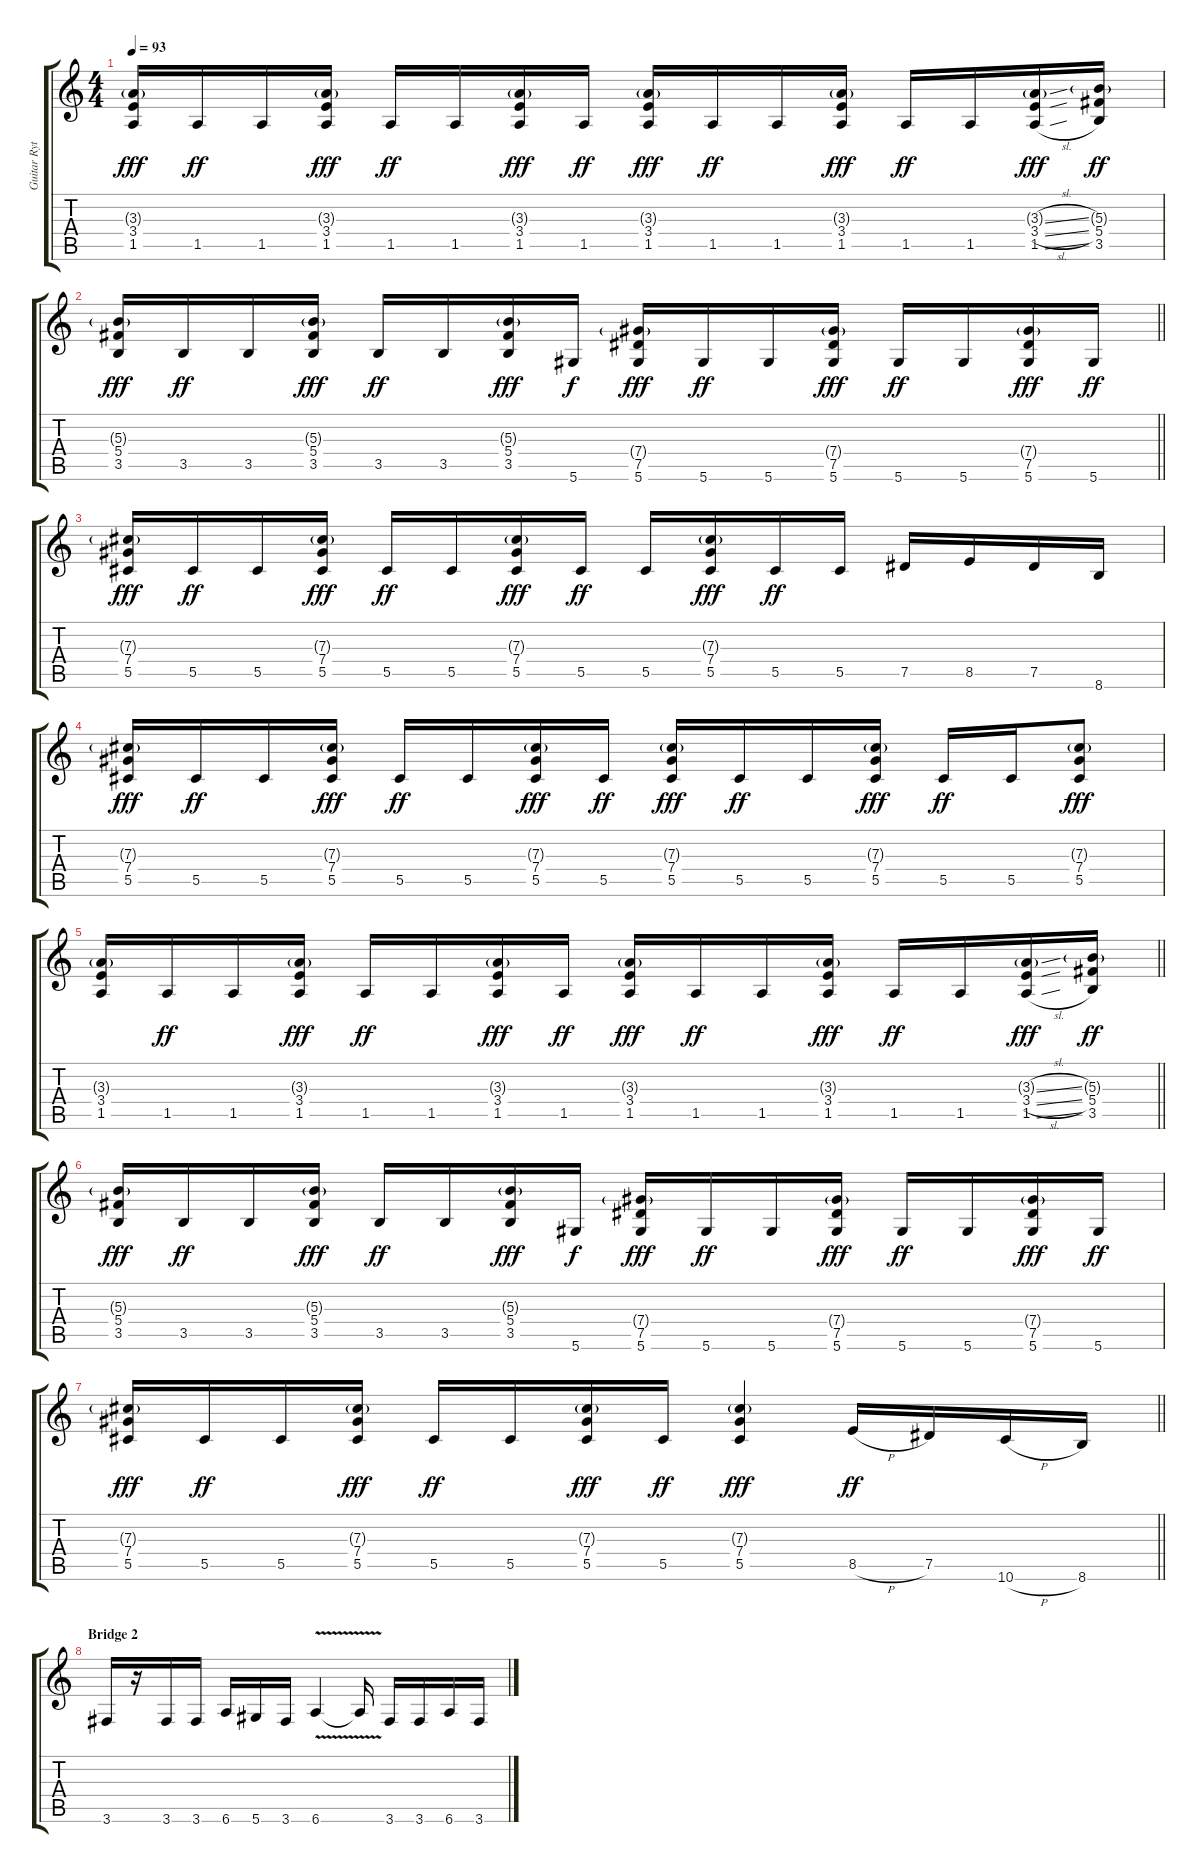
\track ("Guitar Rythm 1" "Guitar Ryt") {instrument distortionguitar}
\staff {score tabs}
\tuning (Eb4 Bb3 Gb3 Db3 Ab2 Eb2) {hide}
\ts (4 4)
\tempo 93
\clef g2
\ks c
(3.3{g} 3.4 1.5).16{dy fff} 1.5.16{dy ff} 1.5.16 (3.3{g} 3.4 1.5).16{dy fff} 1.5.16{dy ff} 1.5.16 (3.3{g} 3.4 1.5).16{dy fff} 1.5.16{dy ff} (3.3{g} 3.4 1.5).16{dy fff} 1.5.16{dy ff} 1.5.16 (3.3{g} 3.4 1.5).16{dy fff} 1.5.16{dy ff} 1.5.16 (3.3{sl g} 3.4{sl} 1.5{sl}).16{dy fff} (5.3{g} 5.4 3.5).16{dy ff} |
\barLineRight lightlight
(5.3{g} 5.4 3.5).16{dy fff} 3.5.16{dy ff} 3.5.16 (5.3{g} 5.4 3.5).16{dy fff} 3.5.16{dy ff} 3.5.16 (5.3{g} 5.4 3.5).16{dy fff} 5.6.16{dy f} (7.4{g} 7.5 5.6).16{dy fff} 5.6.16{dy ff} 5.6.16 (7.4{g} 7.5 5.6).16{dy fff} 5.6.16{dy ff} 5.6.16 (7.4{g} 7.5 5.6).16{dy fff} 5.6.16{dy ff} |
(7.3{g} 7.4 5.5).16{dy fff} 5.5.16{dy ff} 5.5.16 (7.3{g} 7.4 5.5).16{dy fff} 5.5.16{dy ff} 5.5.16 (7.3{g} 7.4 5.5).16{dy fff} 5.5.16{dy ff} 5.5.16 (7.3{g} 7.4 5.5).16{dy fff} 5.5.16{dy ff} 5.5.16 7.5.16 8.5.16 7.5.16 8.6.16 |
(7.3{g} 7.4 5.5).16{dy fff} 5.5.16{dy ff} 5.5.16 (7.3{g} 7.4 5.5).16{dy fff} 5.5.16{dy ff} 5.5.16 (7.3{g} 7.4 5.5).16{dy fff} 5.5.16{dy ff} (7.3{g} 7.4 5.5).16{dy fff} 5.5.16{dy ff} 5.5.16 (7.3{g} 7.4 5.5).16{dy fff} 5.5.16{dy ff} 5.5.16 (7.3{g} 7.4 5.5).8{dy fff} |
\barLineRight lightlight
(3.3{g} 3.4 1.5).16 1.5.16{dy ff} 1.5.16 (3.3{g} 3.4 1.5).16{dy fff} 1.5.16{dy ff} 1.5.16 (3.3{g} 3.4 1.5).16{dy fff} 1.5.16{dy ff} (3.3{g} 3.4 1.5).16{dy fff} 1.5.16{dy ff} 1.5.16 (3.3{g} 3.4 1.5).16{dy fff} 1.5.16{dy ff} 1.5.16 (3.3{sl g} 3.4{sl} 1.5{sl}).16{dy fff} (5.3{g} 5.4 3.5).16{dy ff} |
(5.3{g} 5.4 3.5).16{dy fff} 3.5.16{dy ff} 3.5.16 (5.3{g} 5.4 3.5).16{dy fff} 3.5.16{dy ff} 3.5.16 (5.3{g} 5.4 3.5).16{dy fff} 5.6.16{dy f} (7.4{g} 7.5 5.6).16{dy fff} 5.6.16{dy ff} 5.6.16 (7.4{g} 7.5 5.6).16{dy fff} 5.6.16{dy ff} 5.6.16 (7.4{g} 7.5 5.6).16{dy fff} 5.6.16{dy ff} |
\barLineRight lightlight
(7.3{g} 7.4 5.5).16{dy fff} 5.5.16{dy ff} 5.5.16 (7.3{g} 7.4 5.5).16{dy fff} 5.5.16{dy ff} 5.5.16 (7.3{g} 7.4 5.5).16{dy fff} 5.5.16{dy ff} (7.3{g} 7.4 5.5).4{dy fff} 8.5{h}.16{dy ff} 7.5.16 10.6{h}.16 8.6.16 |
\section ("" "Bridge 2")
3.6.16 r.16 3.6.16 3.6.16 6.6.16 5.6.16 3.6.16 6.6{v}.4 6.6{t}.16 3.6.16 3.6.16 6.6.16 3.6.16
